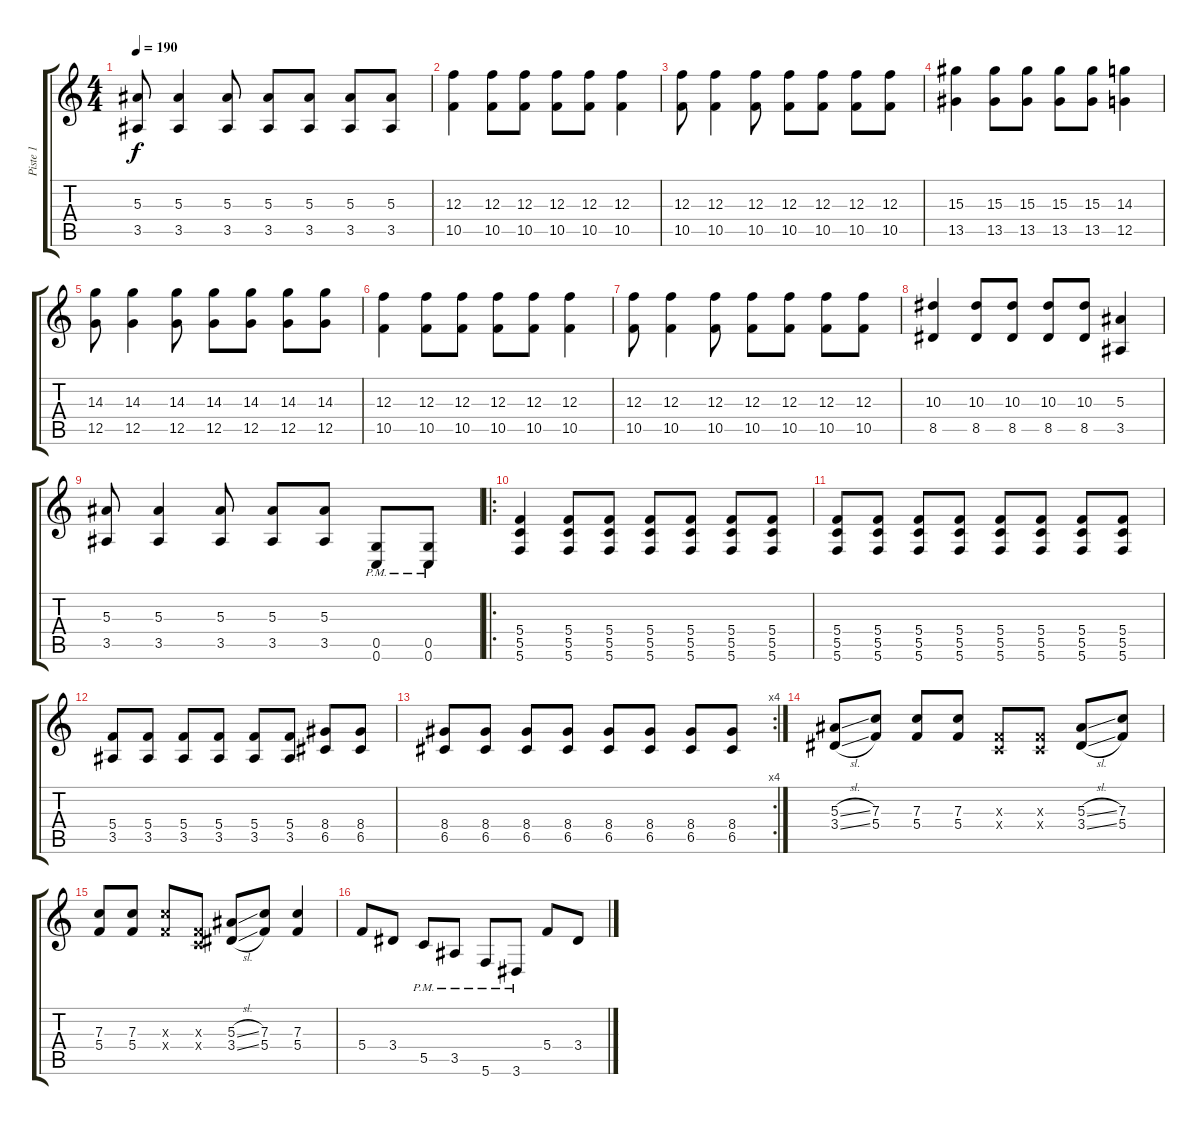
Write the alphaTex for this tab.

\track ("Piste 1" "Piste 1") {instrument distortionguitar}
\staff {score tabs}
\tuning (D4 A3 F3 C3 G2 C2) {hide}
\ts (4 4)
\tempo 190
\clef g2
\ks c
(5.3 3.5).8{dy f} (5.3 3.5).4 (5.3 3.5).8 (5.3 3.5).8 (5.3 3.5).8 (5.3 3.5).8 (5.3 3.5).8 |
(12.3 10.5).4 (12.3 10.5).8 (12.3 10.5).8 (12.3 10.5).8 (12.3 10.5).8 (12.3 10.5).4 |
(12.3 10.5).8 (12.3 10.5).4 (12.3 10.5).8 (12.3 10.5).8 (12.3 10.5).8 (12.3 10.5).8 (12.3 10.5).8 |
(15.3 13.5).4 (15.3 13.5).8 (15.3 13.5).8 (15.3 13.5).8 (15.3 13.5).8 (14.3 12.5).4 |
(14.3 12.5).8 (14.3 12.5).4 (14.3 12.5).8 (14.3 12.5).8 (14.3 12.5).8 (14.3 12.5).8 (14.3 12.5).8 |
(12.3 10.5).4 (12.3 10.5).8 (12.3 10.5).8 (12.3 10.5).8 (12.3 10.5).8 (12.3 10.5).4 |
(12.3 10.5).8 (12.3 10.5).4 (12.3 10.5).8 (12.3 10.5).8 (12.3 10.5).8 (12.3 10.5).8 (12.3 10.5).8 |
(10.3 8.5).4 (10.3 8.5).8 (10.3 8.5).8 (10.3 8.5).8 (10.3 8.5).8 (5.3 3.5).4 |
(5.3 3.5).8 (5.3 3.5).4 (5.3 3.5).8 (5.3 3.5).8 (5.3 3.5).8 (0.5 0.6{pm}).8 (0.5 0.6{pm}).8 |
\ro
(5.4 5.5 5.6).4 (5.4 5.5 5.6).8 (5.4 5.5 5.6).8 (5.4 5.5 5.6).8 (5.4 5.5 5.6).8 (5.4 5.5 5.6).8 (5.4 5.5 5.6).8 |
(5.4 5.5 5.6).8 (5.4 5.5 5.6).8 (5.4 5.5 5.6).8 (5.4 5.5 5.6).8 (5.4 5.5 5.6).8 (5.4 5.5 5.6).8 (5.4 5.5 5.6).8 (5.4 5.5 5.6).8 |
(5.4 3.5).8 (5.4 3.5).8 (5.4 3.5).8 (5.4 3.5).8 (5.4 3.5).8 (5.4 3.5).8 (8.4 6.5).8 (8.4 6.5).8 |
\rc 4
(8.4 6.5).8 (8.4 6.5).8 (8.4 6.5).8 (8.4 6.5).8 (8.4 6.5).8 (8.4 6.5).8 (8.4 6.5).8 (8.4 6.5).8 |
(5.3{sl} 3.4{sl}).8 (7.3 5.4).8 (7.3 5.4).8 (7.3 5.4).8 (0.3{x} 0.4{x}).8 (0.3{x} 0.4{x}).8 (5.3{sl} 3.4{sl}).8 (7.3 5.4).8 |
(7.3 5.4).8 (7.3 5.4).8 (7.3{x} 5.4{x}).8 (0.3{x} 0.4{x}).8 (5.3{sl} 3.4{sl}).8 (7.3 5.4).8 (7.3 5.4).4 |
5.4.8 3.4.8 5.5{pm}.8 3.5{pm}.8 5.6{pm}.8 3.6{pm}.8 5.4.8 3.4.8
